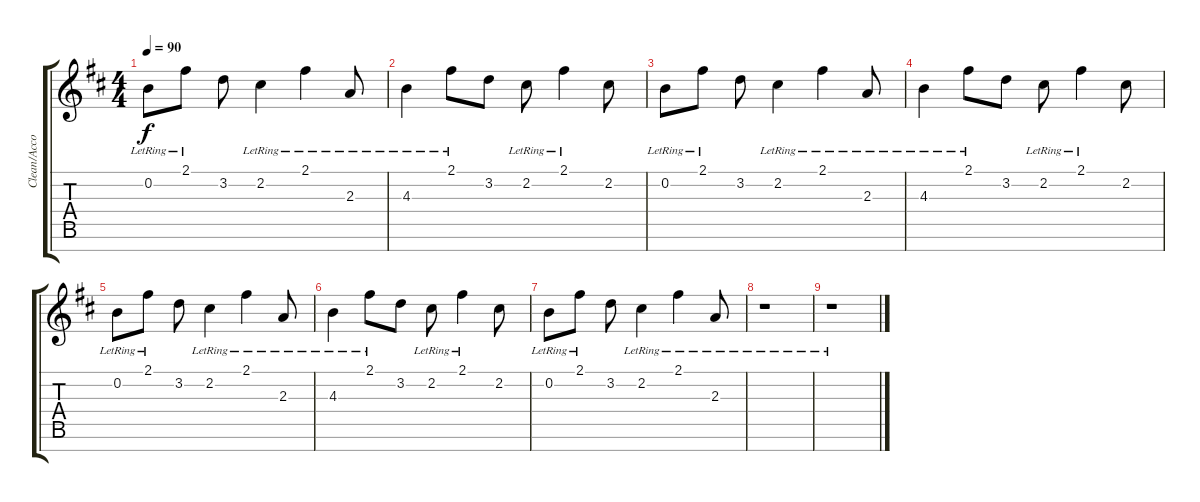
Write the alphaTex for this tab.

\track ("Clean/Accoustic Guitar" "Clean/Acco") {instrument electricguitarclean}
\staff {score tabs}
\tuning (E4 B3 G3 D3 A2 E2 B1) {hide}
\ts (4 4)
\tempo 90
\clef g2
\ks bminor
0.2{lr}.8{dy f} 2.1{lr}.8 3.2.8 2.2{lr}.4 2.1{lr}.4 2.3{lr}.8 |
4.3{lr}.4 2.1{lr}.8 3.2.8 2.2{lr}.8 2.1{lr}.4 2.2.8 |
0.2{lr}.8 2.1{lr}.8 3.2.8 2.2{lr}.4 2.1{lr}.4 2.3{lr}.8 |
4.3{lr}.4 2.1{lr}.8 3.2.8 2.2{lr}.8 2.1{lr}.4 2.2.8 |
0.2{lr}.8 2.1{lr}.8 3.2.8 2.2{lr}.4 2.1{lr}.4 2.3{lr}.8 |
4.3{lr}.4 2.1{lr}.8 3.2.8 2.2{lr}.8 2.1{lr}.4 2.2.8 |
0.2{lr}.8 2.1{lr}.8 3.2.8 2.2{lr}.4 2.1{lr}.4 2.3{lr}.8 |
r.1 |
r.1
